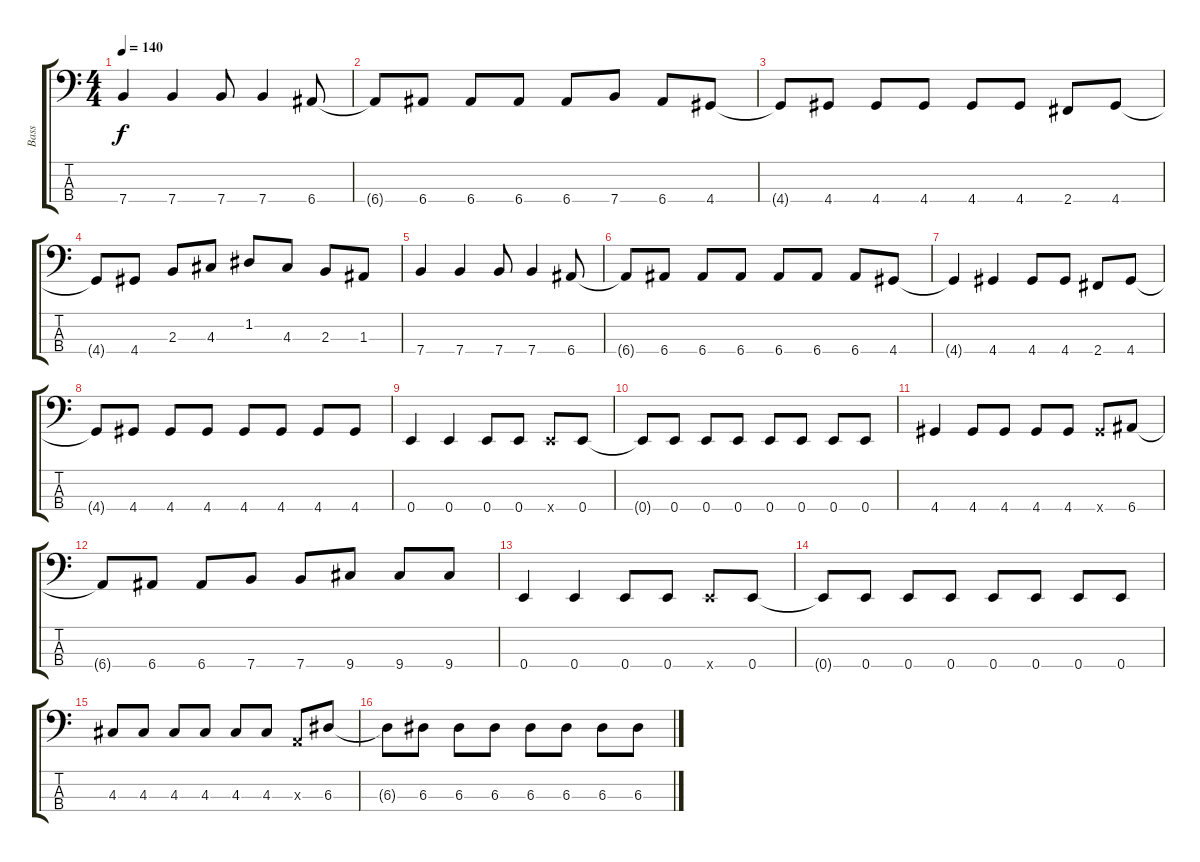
\track ("Bass" "Bass") {instrument electricbassfinger}
\staff {score tabs}
\tuning (G2 D2 A1 E1) {hide}
\ts (4 4)
\tempo 140
\clef f4
\ks c
7.4.4{dy f} 7.4.4 7.4.8 7.4.4 6.4.8 |
6.4{t}.8 6.4.8 6.4.8 6.4.8 6.4.8 7.4.8 6.4.8 4.4.8 |
4.4{t}.8 4.4.8 4.4.8 4.4.8 4.4.8 4.4.8 2.4.8 4.4.8 |
4.4{t}.8 4.4.8 2.3.8 4.3.8 1.2.8 4.3.8 2.3.8 1.3.8 |
7.4.4 7.4.4 7.4.8 7.4.4 6.4.8 |
6.4{t}.8 6.4.8 6.4.8 6.4.8 6.4.8 6.4.8 6.4.8 4.4.8 |
4.4{t}.4 4.4.4 4.4.8 4.4.8 2.4.8 4.4.8 |
4.4{t}.8 4.4.8 4.4.8 4.4.8 4.4.8 4.4.8 4.4.8 4.4.8 |
0.4.4 0.4.4 0.4.8 0.4.8 0.4{x}.8 0.4.8 |
0.4{t}.8 0.4.8 0.4.8 0.4.8 0.4.8 0.4.8 0.4.8 0.4.8 |
4.4.4 4.4.8 4.4.8 4.4.8 4.4.8 4.4{x}.8 6.4.8 |
6.4{t}.8 6.4.8 6.4.8 7.4.8 7.4.8 9.4.8 9.4.8 9.4.8 |
0.4.4 0.4.4 0.4.8 0.4.8 0.4{x}.8 0.4.8 |
0.4{t}.8 0.4.8 0.4.8 0.4.8 0.4.8 0.4.8 0.4.8 0.4.8 |
4.3.8 4.3.8 4.3.8 4.3.8 4.3.8 4.3.8 0.3{x}.8 6.3.8 |
6.3{t}.8 6.3.8 6.3.8 6.3.8 6.3.8 6.3.8 6.3.8 6.3.8
